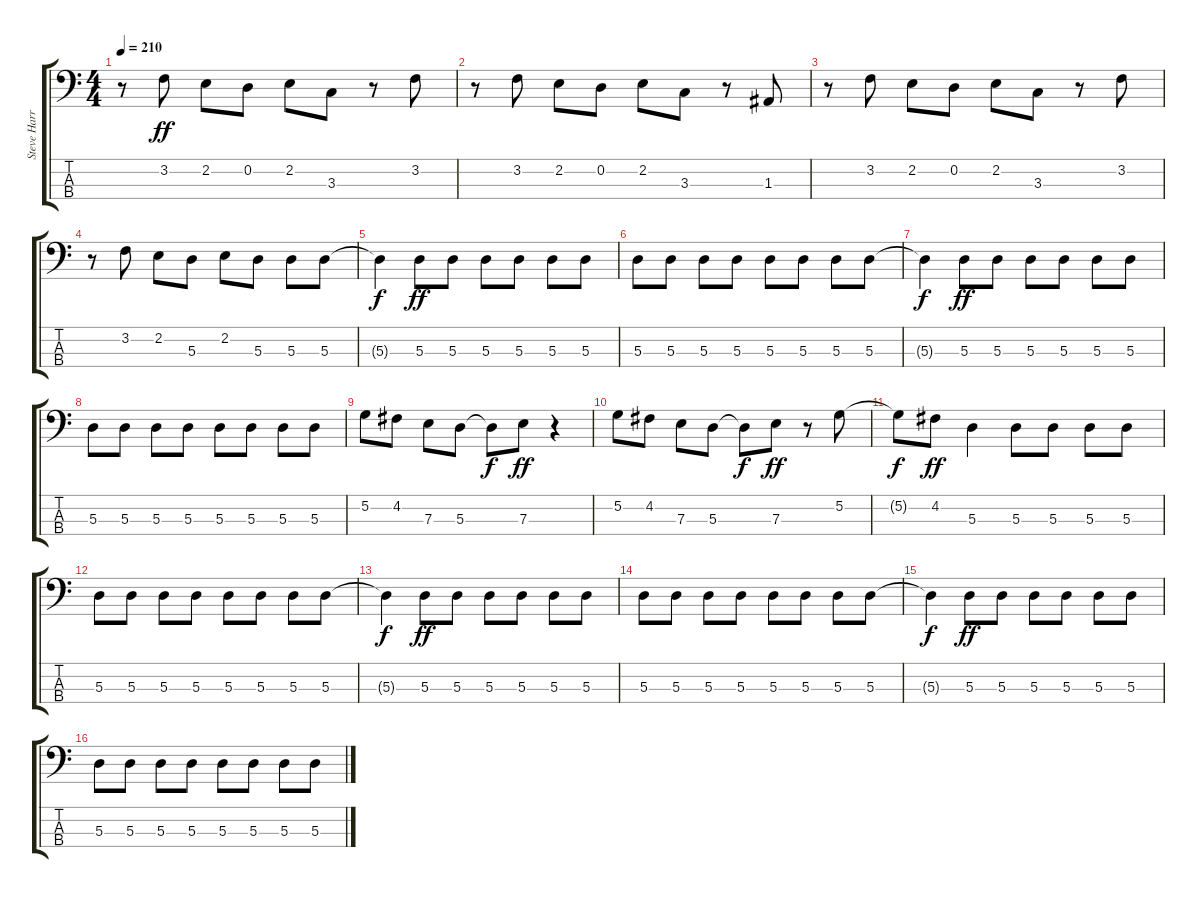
\track ("Steve Harris" "Steve Harr") {instrument electricbassfinger}
\staff {score tabs}
\tuning (G2 D2 A1 E1) {hide}
\ts (4 4)
\tempo 210
\clef f4
\ks c
r.8{dy ff} 3.2.8 2.2.8 0.2.8 2.2.8 3.3.8 r.8 3.2.8 |
r.8 3.2.8 2.2.8 0.2.8 2.2.8 3.3.8 r.8 1.3.8 |
r.8 3.2.8 2.2.8 0.2.8 2.2.8 3.3.8 r.8 3.2.8 |
r.8 3.2.8 2.2.8 5.3.8 2.2.8 5.3.8 5.3.8 5.3.8 |
5.3{t}.4{dy f} 5.3.8{dy ff} 5.3.8 5.3.8 5.3.8 5.3.8 5.3.8 |
5.3.8 5.3.8 5.3.8 5.3.8 5.3.8 5.3.8 5.3.8 5.3.8 |
5.3{t}.4{dy f} 5.3.8{dy ff} 5.3.8 5.3.8 5.3.8 5.3.8 5.3.8 |
5.3.8 5.3.8 5.3.8 5.3.8 5.3.8 5.3.8 5.3.8 5.3.8 |
5.2.8 4.2.8 7.3.8 5.3.8 5.3{t}.8{dy f} 7.3.8{dy ff} r.4 |
5.2.8 4.2.8 7.3.8 5.3.8 5.3{t}.8{dy f} 7.3.8{dy ff} r.8 5.2.8 |
5.2{t}.8{dy f} 4.2.8{dy ff} 5.3.4 5.3.8 5.3.8 5.3.8 5.3.8 |
5.3.8 5.3.8 5.3.8 5.3.8 5.3.8 5.3.8 5.3.8 5.3.8 |
5.3{t}.4{dy f} 5.3.8{dy ff} 5.3.8 5.3.8 5.3.8 5.3.8 5.3.8 |
5.3.8 5.3.8 5.3.8 5.3.8 5.3.8 5.3.8 5.3.8 5.3.8 |
5.3{t}.4{dy f} 5.3.8{dy ff} 5.3.8 5.3.8 5.3.8 5.3.8 5.3.8 |
5.3.8 5.3.8 5.3.8 5.3.8 5.3.8 5.3.8 5.3.8 5.3.8
